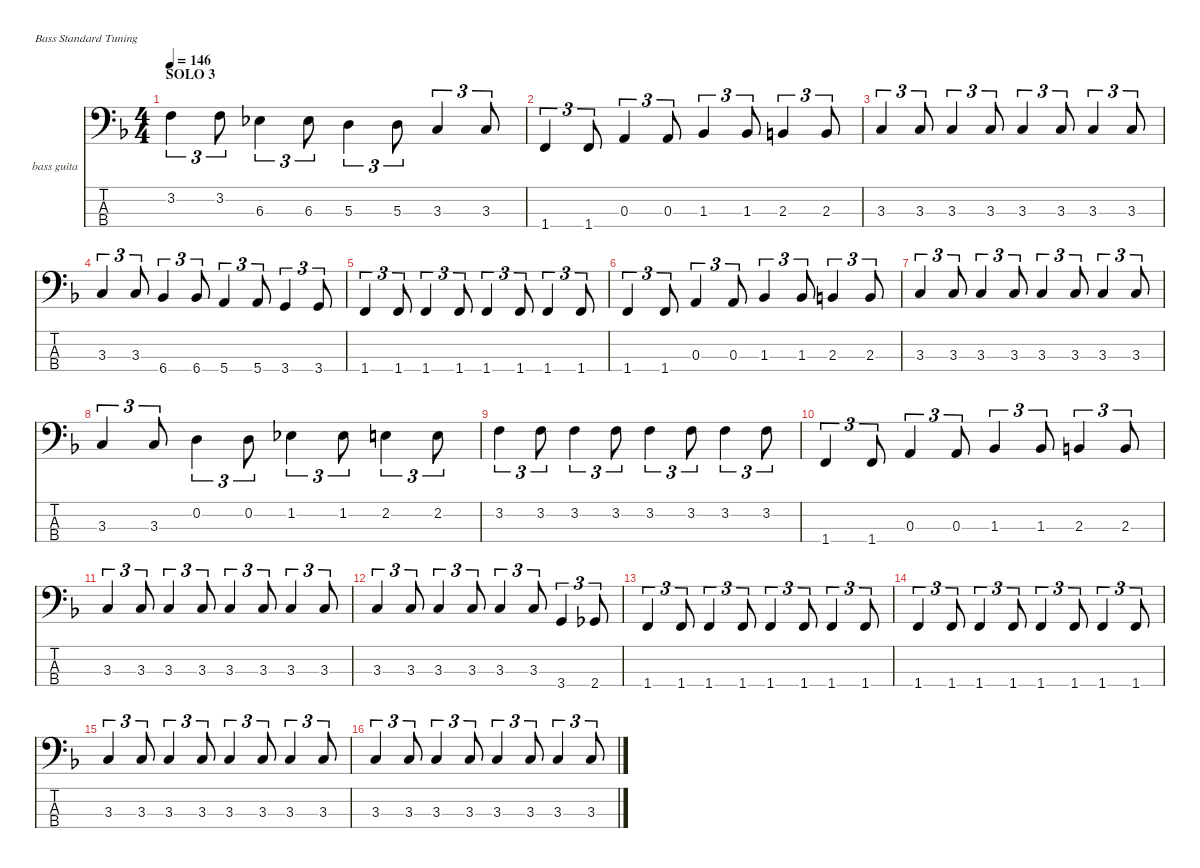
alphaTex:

\defaultSystemsLayout 4
\hideDynamics
\bracketExtendMode nobrackets
\firstSystemTrackNameOrientation horizontal
\otherSystemsTrackNameOrientation horizontal
\track ("bass guitar" "bass guita") {instrument electricbassfinger}
\staff {score tabs}
\tuning (G2 D2 A1 E1)
\ts (4 4)
\section ("" "SOLO 3")
\tempo 146
\clef f4
\scale
1.13819
\ks f
3.2.4{tu (3 2) dy mf} 3.2.8{tu (3 2)} 6.3.4{tu (3 2)} 6.3.8{tu (3 2)} 5.3.4{tu (3 2)} 5.3.8{tu (3 2)} 3.3.4{tu (3 2)} 3.3.8{tu (3 2)} |
\scale
0.953937 1.4.4{tu (3 2)} 1.4.8{tu (3 2)} 0.3.4{tu (3 2)} 0.3.8{tu (3 2)} 1.3.4{tu (3 2)} 1.3.8{tu (3 2)} 2.3.4{tu (3 2)} 2.3.8{tu (3 2)} |
\scale
0.953937 3.3.4{tu (3 2)} 3.3.8{tu (3 2)} 3.3.4{tu (3 2)} 3.3.8{tu (3 2)} 3.3.4{tu (3 2)} 3.3.8{tu (3 2)} 3.3.4{tu (3 2)} 3.3.8{tu (3 2)} |
\scale
0.953937 3.3.4{tu (3 2)} 3.3.8{tu (3 2)} 6.4.4{tu (3 2)} 6.4.8{tu (3 2)} 5.4.4{tu (3 2)} 5.4.8{tu (3 2)} 3.4.4{tu (3 2)} 3.4.8{tu (3 2)} |
\scale
1.14214 1.4.4{tu (3 2)} 1.4.8{tu (3 2)} 1.4.4{tu (3 2)} 1.4.8{tu (3 2)} 1.4.4{tu (3 2)} 1.4.8{tu (3 2)} 1.4.4{tu (3 2)} 1.4.8{tu (3 2)} |
\scale
0.952621 1.4.4{tu (3 2)} 1.4.8{tu (3 2)} 0.3.4{tu (3 2)} 0.3.8{tu (3 2)} 1.3.4{tu (3 2)} 1.3.8{tu (3 2)} 2.3.4{tu (3 2)} 2.3.8{tu (3 2)} |
\scale
0.952621 3.3.4{tu (3 2)} 3.3.8{tu (3 2)} 3.3.4{tu (3 2)} 3.3.8{tu (3 2)} 3.3.4{tu (3 2)} 3.3.8{tu (3 2)} 3.3.4{tu (3 2)} 3.3.8{tu (3 2)} |
\scale
0.952621 3.3.4{tu (3 2)} 3.3.8{tu (3 2)} 0.2.4{tu (3 2)} 0.2.8{tu (3 2)} 1.2.4{tu (3 2)} 1.2.8{tu (3 2)} 2.2.4{tu (3 2)} 2.2.8{tu (3 2)} |
\scale
1.14214 3.2.4{tu (3 2)} 3.2.8{tu (3 2)} 3.2.4{tu (3 2)} 3.2.8{tu (3 2)} 3.2.4{tu (3 2)} 3.2.8{tu (3 2)} 3.2.4{tu (3 2)} 3.2.8{tu (3 2)} |
\scale
0.952621 1.4.4{tu (3 2)} 1.4.8{tu (3 2)} 0.3.4{tu (3 2)} 0.3.8{tu (3 2)} 1.3.4{tu (3 2)} 1.3.8{tu (3 2)} 2.3.4{tu (3 2)} 2.3.8{tu (3 2)} |
\scale
0.952621 3.3.4{tu (3 2)} 3.3.8{tu (3 2)} 3.3.4{tu (3 2)} 3.3.8{tu (3 2)} 3.3.4{tu (3 2)} 3.3.8{tu (3 2)} 3.3.4{tu (3 2)} 3.3.8{tu (3 2)} |
\scale
0.952621 3.3.4{tu (3 2)} 3.3.8{tu (3 2)} 3.3.4{tu (3 2)} 3.3.8{tu (3 2)} 3.3.4{tu (3 2)} 3.3.8{tu (3 2)} 3.4.4{tu (3 2)} 2.4.8{tu (3 2)} |
\scale
1.13772 1.4.4{tu (3 2)} 1.4.8{tu (3 2)} 1.4.4{tu (3 2)} 1.4.8{tu (3 2)} 1.4.4{tu (3 2)} 1.4.8{tu (3 2)} 1.4.4{tu (3 2)} 1.4.8{tu (3 2)} |
\scale
0.9482 1.4.4{tu (3 2)} 1.4.8{tu (3 2)} 1.4.4{tu (3 2)} 1.4.8{tu (3 2)} 1.4.4{tu (3 2)} 1.4.8{tu (3 2)} 1.4.4{tu (3 2)} 1.4.8{tu (3 2)} |
\scale
0.9482 3.3.4{tu (3 2)} 3.3.8{tu (3 2)} 3.3.4{tu (3 2)} 3.3.8{tu (3 2)} 3.3.4{tu (3 2)} 3.3.8{tu (3 2)} 3.3.4{tu (3 2)} 3.3.8{tu (3 2)} |
\scale
0.965884 3.3.4{tu (3 2)} 3.3.8{tu (3 2)} 3.3.4{tu (3 2)} 3.3.8{tu (3 2)} 3.3.4{tu (3 2)} 3.3.8{tu (3 2)} 3.3.4{tu (3 2)} 3.3.8{tu (3 2)}
